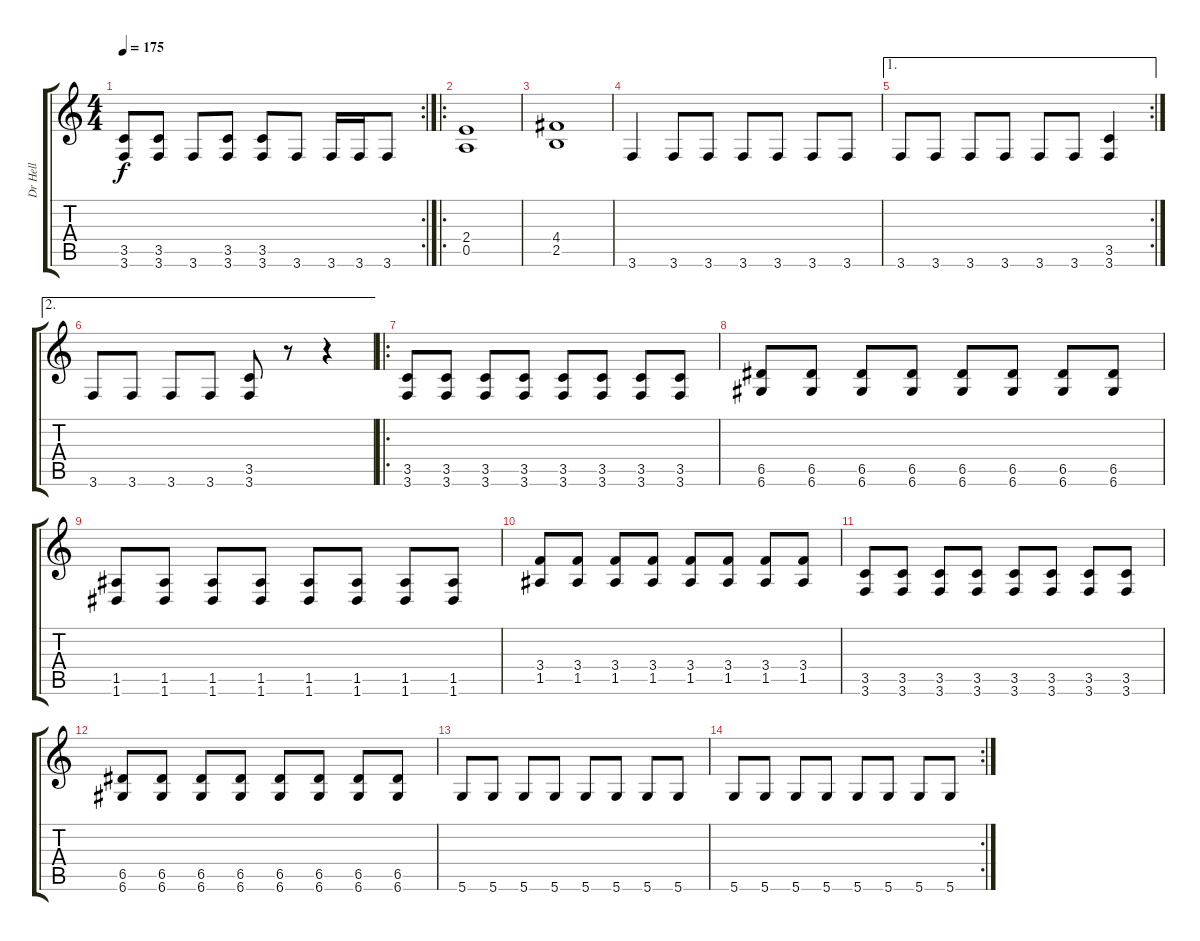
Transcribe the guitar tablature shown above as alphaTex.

\track ("Dr Hell" "Dr Hell") {instrument distortionguitar}
\staff {score tabs}
\tuning (E4 B3 G3 D3 A2 D2) {hide}
\rc 2
\ts (4 4)
\tempo 175
\clef g2
\ks c
(3.5 3.6).8{dy f} (3.5 3.6).8 3.6.8 (3.5 3.6).8 (3.5 3.6).8 3.6.8 3.6.16 3.6.16 3.6.8 |
\ro
(2.4 0.5).1 |
(4.4 2.5).1 |
3.6.4 3.6.8 3.6.8 3.6.8 3.6.8 3.6.8 3.6.8 |
\ae 1
\rc 2
3.6.8 3.6.8 3.6.8 3.6.8 3.6.8 3.6.8 (3.5 3.6).4 |
\ae 2
3.6.8 3.6.8 3.6.8 3.6.8 (3.5 3.6).8 r.8 r.4 |
\ro
(3.5 3.6).8 (3.5 3.6).8 (3.5 3.6).8 (3.5 3.6).8 (3.5 3.6).8 (3.5 3.6).8 (3.5 3.6).8 (3.5 3.6).8 |
(6.5 6.6).8 (6.5 6.6).8 (6.5 6.6).8 (6.5 6.6).8 (6.5 6.6).8 (6.5 6.6).8 (6.5 6.6).8 (6.5 6.6).8 |
(1.5 1.6).8 (1.5 1.6).8 (1.5 1.6).8 (1.5 1.6).8 (1.5 1.6).8 (1.5 1.6).8 (1.5 1.6).8 (1.5 1.6).8 |
(3.4 1.5).8 (3.4 1.5).8 (3.4 1.5).8 (3.4 1.5).8 (3.4 1.5).8 (3.4 1.5).8 (3.4 1.5).8 (3.4 1.5).8 |
(3.5 3.6).8 (3.5 3.6).8 (3.5 3.6).8 (3.5 3.6).8 (3.5 3.6).8 (3.5 3.6).8 (3.5 3.6).8 (3.5 3.6).8 |
(6.5 6.6).8 (6.5 6.6).8 (6.5 6.6).8 (6.5 6.6).8 (6.5 6.6).8 (6.5 6.6).8 (6.5 6.6).8 (6.5 6.6).8 |
5.6.8 5.6.8 5.6.8 5.6.8 5.6.8 5.6.8 5.6.8 5.6.8 |
\rc 2
5.6.8 5.6.8 5.6.8 5.6.8 5.6.8 5.6.8 5.6.8 5.6.8
